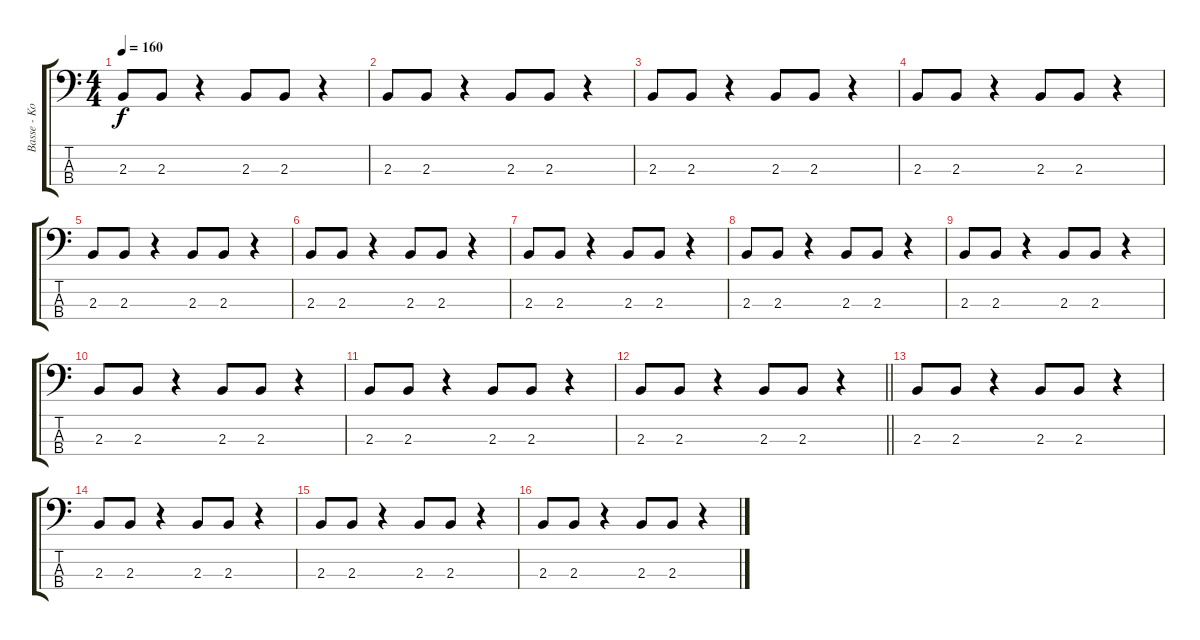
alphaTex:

\track ("Basse - Kojak" "Basse - Ko") {instrument electricbassfinger}
\staff {score tabs}
\tuning (G2 D2 A1 E1) {hide}
\ts (4 4)
\tempo 160
\clef f4
\ks c
2.3.8{dy f} 2.3.8 r.4 2.3.8 2.3.8 r.4 |
2.3.8 2.3.8 r.4 2.3.8 2.3.8 r.4 |
2.3.8 2.3.8 r.4 2.3.8 2.3.8 r.4 |
2.3.8 2.3.8 r.4 2.3.8 2.3.8 r.4 |
2.3.8 2.3.8 r.4 2.3.8 2.3.8 r.4 |
2.3.8 2.3.8 r.4 2.3.8 2.3.8 r.4 |
2.3.8 2.3.8 r.4 2.3.8 2.3.8 r.4 |
2.3.8 2.3.8 r.4 2.3.8 2.3.8 r.4 |
2.3.8 2.3.8 r.4 2.3.8 2.3.8 r.4 |
2.3.8 2.3.8 r.4 2.3.8 2.3.8 r.4 |
2.3.8 2.3.8 r.4 2.3.8 2.3.8 r.4 |
\barLineRight lightlight
2.3.8 2.3.8 r.4 2.3.8 2.3.8 r.4 |
\section ("" "")
2.3.8 2.3.8 r.4 2.3.8 2.3.8 r.4 |
2.3.8 2.3.8 r.4 2.3.8 2.3.8 r.4 |
2.3.8 2.3.8 r.4 2.3.8 2.3.8 r.4 |
2.3.8 2.3.8 r.4 2.3.8 2.3.8 r.4
